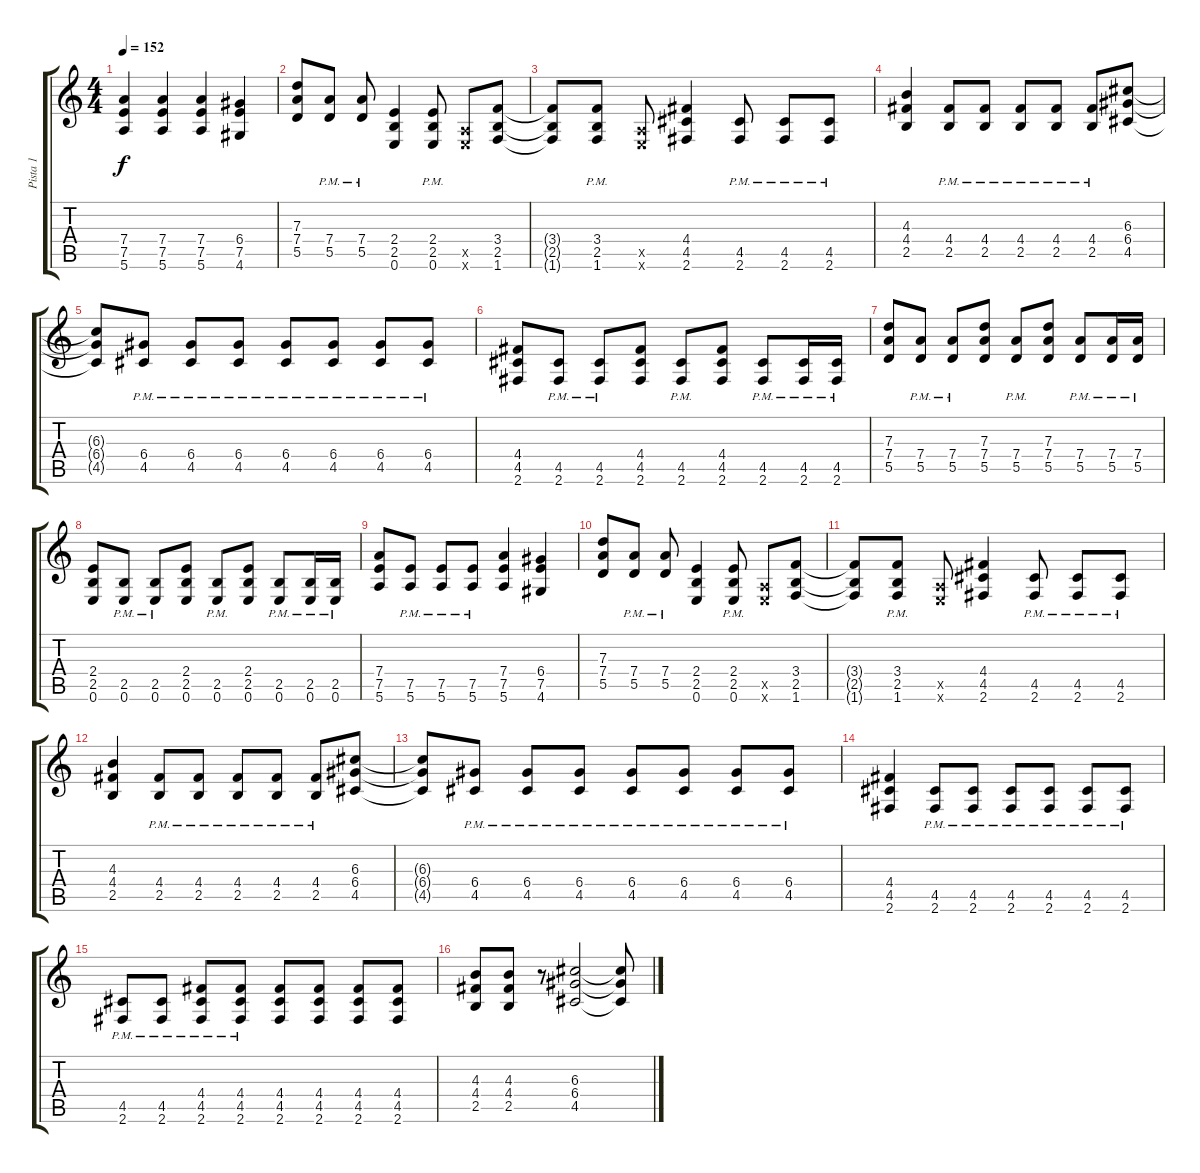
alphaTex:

\track ("Pista 1" "Pista 1") {instrument overdrivenguitar}
\staff {score tabs}
\tuning (E4 B3 G3 D3 A2 E2) {hide}
\ts (4 4)
\tempo 152
\clef g2
\ks c
(7.4 7.5 5.6).4{dy f} (7.4 7.5 5.6).4 (7.4 7.5 5.6).4 (6.4 7.5 4.6).4 |
(7.3 7.4 5.5).8 (7.4{pm} 5.5{pm}).8 (7.4{pm} 5.5{pm}).8 (2.4 2.5 0.6).4 (2.4{pm} 2.5{pm} 0.6{pm}).8 (0.5{x} 0.6{x}).8 (3.4 2.5 1.6).8 |
(3.4{t} 2.5{t} 1.6{t}).8 (3.4{pm} 2.5{pm} 1.6{pm}).8 (0.5{x} 0.6{x}).8 (4.4 4.5 2.6).4 (4.5{pm} 2.6{pm}).8 (4.5{pm} 2.6{pm}).8 (4.5{pm} 2.6{pm}).8 |
(4.3 4.4 2.5).4 (4.4{pm} 2.5{pm}).8 (4.4{pm} 2.5{pm}).8 (4.4{pm} 2.5{pm}).8 (4.4{pm} 2.5{pm}).8 (4.4{pm} 2.5{pm}).8 (6.3 6.4 4.5).8 |
(6.3{t} 6.4{t} 4.5{t}).8 (6.4{pm} 4.5{pm}).8 (6.4{pm} 4.5{pm}).8 (6.4{pm} 4.5{pm}).8 (6.4{pm} 4.5{pm}).8 (6.4{pm} 4.5{pm}).8 (6.4{pm} 4.5{pm}).8 (6.4{pm} 4.5{pm}).8 |
(4.4 4.5 2.6).8 (4.5{pm} 2.6{pm}).8 (4.5{pm} 2.6{pm}).8 (4.4 4.5 2.6).8 (4.5{pm} 2.6{pm}).8 (4.4 4.5 2.6).8 (4.5{pm} 2.6{pm}).8 (4.5{pm} 2.6{pm}).16 (4.5{pm} 2.6{pm}).16 |
(7.3 7.4 5.5).8 (7.4{pm} 5.5{pm}).8 (7.4{pm} 5.5{pm}).8 (7.3 7.4 5.5).8 (7.4{pm} 5.5{pm}).8 (7.3 7.4 5.5).8 (7.4{pm} 5.5{pm}).8 (7.4{pm} 5.5{pm}).16 (7.4{pm} 5.5{pm}).16 |
(2.4 2.5 0.6).8 (2.5{pm} 0.6{pm}).8 (2.5{pm} 0.6{pm}).8 (2.4 2.5 0.6).8 (2.5{pm} 0.6{pm}).8 (2.4 2.5 0.6).8 (2.5{pm} 0.6{pm}).8 (2.5{pm} 0.6{pm}).16 (2.5{pm} 0.6{pm}).16 |
(7.4 7.5 5.6).8 (7.5{pm} 5.6{pm}).8 (7.5{pm} 5.6{pm}).8 (7.5{pm} 5.6{pm}).8 (7.4 7.5 5.6).4 (6.4 7.5 4.6).4 |
(7.3 7.4 5.5).8 (7.4{pm} 5.5{pm}).8 (7.4{pm} 5.5{pm}).8 (2.4 2.5 0.6).4 (2.4{pm} 2.5{pm} 0.6{pm}).8 (0.5{x} 0.6{x}).8 (3.4 2.5 1.6).8 |
(3.4{t} 2.5{t} 1.6{t}).8 (3.4{pm} 2.5{pm} 1.6{pm}).8 (0.5{x} 0.6{x}).8 (4.4 4.5 2.6).4 (4.5{pm} 2.6{pm}).8 (4.5{pm} 2.6{pm}).8 (4.5{pm} 2.6{pm}).8 |
(4.3 4.4 2.5).4 (4.4{pm} 2.5{pm}).8 (4.4{pm} 2.5{pm}).8 (4.4{pm} 2.5{pm}).8 (4.4{pm} 2.5{pm}).8 (4.4{pm} 2.5{pm}).8 (6.3 6.4 4.5).8 |
(6.3{t} 6.4{t} 4.5{t}).8 (6.4{pm} 4.5{pm}).8 (6.4{pm} 4.5{pm}).8 (6.4{pm} 4.5{pm}).8 (6.4{pm} 4.5{pm}).8 (6.4{pm} 4.5{pm}).8 (6.4{pm} 4.5{pm}).8 (6.4{pm} 4.5{pm}).8 |
(4.4 4.5 2.6).4 (4.5{pm} 2.6{pm}).8 (4.5{pm} 2.6{pm}).8 (4.5{pm} 2.6{pm}).8 (4.5{pm} 2.6{pm}).8 (4.5{pm} 2.6{pm}).8 (4.5{pm} 2.6{pm}).8 |
(4.5{pm} 2.6{pm}).8 (4.5{pm} 2.6{pm}).8 (4.4{pm} 4.5{pm} 2.6{pm}).8 (4.4{pm} 4.5{pm} 2.6{pm}).8 (4.4 4.5 2.6).8 (4.4 4.5 2.6).8 (4.4 4.5 2.6).8 (4.4 4.5 2.6).8 |
(4.3 4.4 2.5).8 (4.3 4.4 2.5).8 r.8 (6.3 6.4 4.5).2 (6.3{t} 6.4{t} 4.5{t}).8
